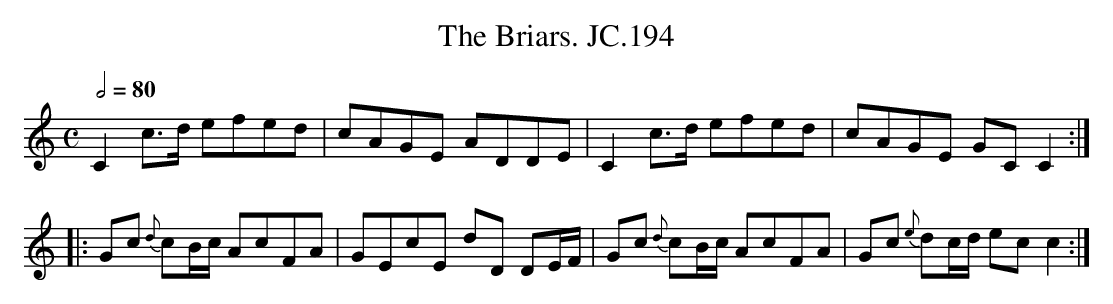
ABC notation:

X:1
T:Briars. JC.194, The
M:C
L:1/8
Q:2/4=80
K:C
C2c>d efed|\\
cAGE ADDE|C2c>d efed|cAGE GCC2:|
|:Gc {d}cB/c/ AcFA|GEcE dD DE/F/|\\
Gc {d}cB/c/ AcFA|Gc {e}dc/d/ ecc2:|
